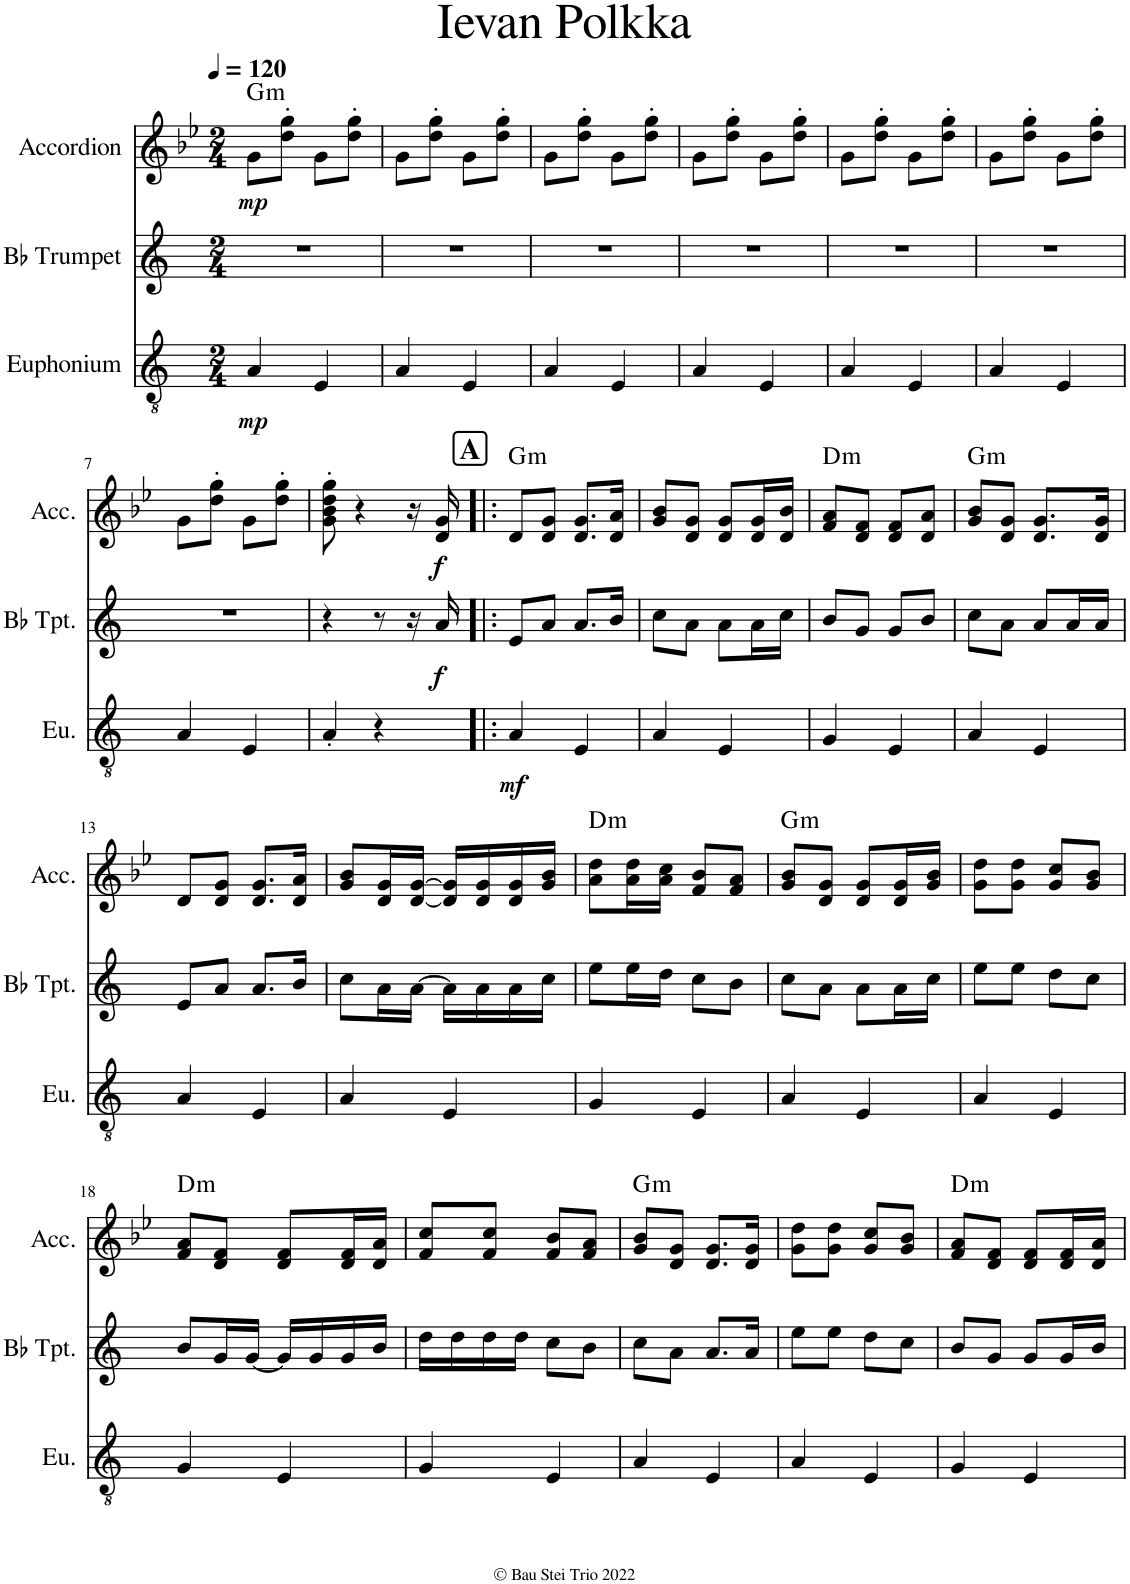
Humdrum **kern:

**kern	**dynam	**kern	**dynam	**kern	**dynam	**harte
*part3	*part3	*part2	*part2	*part1	*part1	*part1
*staff3	*staff3	*staff2	*staff2	*staff1	*staff1	*
*I"Euphonium	*	*I"Bb Trumpet	*	*I"Accordion	*	*
*I'Eu.	*	*I'Bb Tpt.	*	*I'Acc.	*	*
*clefGv2	*	*clefG2	*	*clefG2	*	*
*Trd1c2	*	*Trd1c2	*	*	*	*
*k[]	*	*k[]	*	*k[b-e-]	*	*
*M2/4	*	*M2/4	*	*M2/4	*	*
*MM120	*	*MM120	*	*MM120	*	*
=1	=1	=1	=1	=1	=1	=1
!	!LO:DY:b	!	!	!	!LO:DY:b	!LO:H:kt=m
4A/	mp	2r	.	8g\L	mp	G:min
.	.	.	.	8dd\' 8gg\'J	.	.
4E/	.	.	.	8g\L	.	.
.	.	.	.	8dd\' 8gg\'J	.	.
=2	=2	=2	=2	=2	=2	=2
4A/	.	2r	.	8g\L	.	.
.	.	.	.	8dd\' 8gg\'J	.	.
4E/	.	.	.	8g\L	.	.
.	.	.	.	8dd\' 8gg\'J	.	.
=3	=3	=3	=3	=3	=3	=3
4A/	.	2r	.	8g\L	.	.
.	.	.	.	8dd\' 8gg\'J	.	.
4E/	.	.	.	8g\L	.	.
.	.	.	.	8dd\' 8gg\'J	.	.
=4	=4	=4	=4	=4	=4	=4
4A/	.	2r	.	8g\L	.	.
.	.	.	.	8dd\' 8gg\'J	.	.
4E/	.	.	.	8g\L	.	.
.	.	.	.	8dd\' 8gg\'J	.	.
=5	=5	=5	=5	=5	=5	=5
4A/	.	2r	.	8g\L	.	.
.	.	.	.	8dd\' 8gg\'J	.	.
4E/	.	.	.	8g\L	.	.
.	.	.	.	8dd\' 8gg\'J	.	.
=6	=6	=6	=6	=6	=6	=6
4A/	.	2r	.	8g\L	.	.
.	.	.	.	8dd\' 8gg\'J	.	.
4E/	.	.	.	8g\L	.	.
.	.	.	.	8dd\' 8gg\'J	.	.
!!LO:LB:g=z
=7	=7	=7	=7	=7	=7	=7
4A/	.	2r	.	8g\L	.	.
.	.	.	.	8dd\' 8gg\'J	.	.
4E/	.	.	.	8g\L	.	.
.	.	.	.	8dd\' 8gg\'J	.	.
=8	=8	=8	=8	=8	=8	=8
4A'/	.	4r	.	8g\' 8b-\' 8dd\' 8gg\'	.	.
.	.	.	.	4r	.	.
4r	.	8r	.	.	.	.
.	.	16r	.	16r	.	.
!	!	!	!LO:DY:b	!	!LO:DY:b	!
.	.	16a/	f	16d/ 16g/	f	.
!!LO:REH:place=s1:a:B:cj:fs=14:t=A
=9!|:	=9!|:	=9!|:	=9!|:	=9!|:	=9!|:	=9!|:
!	!LO:DY:b	!	!	!	!	!LO:H:kt=m
4A/	mf	8e/L	.	8d/L	.	G:min
.	.	8a/J	.	8d/ 8g/J	.	.
4E/	.	8.a/L	.	8.d/ 8.g/L	.	.
.	.	16b/Jk	.	16d/ 16a/Jk	.	.
=10	=10	=10	=10	=10	=10	=10
4A/	.	8cc\L	.	8g/ 8b-/L	.	.
.	.	8a\J	.	8d/ 8g/J	.	.
4E/	.	8a\L	.	8d/ 8g/L	.	.
.	.	16a\L	.	16d/ 16g/L	.	.
.	.	16cc\JJ	.	16d/ 16b-/JJ	.	.
=11	=11	=11	=11	=11	=11	=11
!	!	!	!	!	!	!LO:H:kt=m
4G/	.	8b/L	.	8f/ 8a/L	.	D:min
.	.	8g/J	.	8d/ 8f/J	.	.
4E/	.	8g/L	.	8d/ 8f/L	.	.
.	.	8b/J	.	8d/ 8a/J	.	.
=12	=12	=12	=12	=12	=12	=12
!	!	!	!	!	!	!LO:H:kt=m
4A/	.	8cc\L	.	8g/ 8b-/L	.	G:min
.	.	8a\J	.	8d/ 8g/J	.	.
4E/	.	8a/L	.	8.d/ 8.g/L	.	.
.	.	16a/L	.	.	.	.
.	.	16a/JJ	.	16d/ 16g/Jk	.	.
!!LO:LB:g=z
=13	=13	=13	=13	=13	=13	=13
4A/	.	8e/L	.	8d/L	.	.
.	.	8a/J	.	8d/ 8g/J	.	.
4E/	.	8.a/L	.	8.d/ 8.g/L	.	.
.	.	16b/Jk	.	16d/ 16a/Jk	.	.
=14	=14	=14	=14	=14	=14	=14
4A/	.	8cc\L	.	8g/ 8b-/L	.	.
.	.	16a\L	.	16d/ 16g/L	.	.
.	.	[16a\JJ	.	[16d/ [16g/JJ	.	.
4E/	.	16a\LL]	.	16d/] 16g/]LL	.	.
.	.	16a\	.	16d/ 16g/	.	.
.	.	16a\	.	16d/ 16g/	.	.
.	.	16cc\JJ	.	16g/ 16b-/JJ	.	.
=15	=15	=15	=15	=15	=15	=15
!	!	!	!	!	!	!LO:H:kt=m
4G/	.	8ee\L	.	8a\ 8dd\L	.	D:min
.	.	16ee\L	.	16a\ 16dd\L	.	.
.	.	16dd\JJ	.	16a\ 16cc\JJ	.	.
4E/	.	8cc\L	.	8f/ 8b-/L	.	.
.	.	8b\J	.	8f/ 8a/J	.	.
=16	=16	=16	=16	=16	=16	=16
!	!	!	!	!	!	!LO:H:kt=m
4A/	.	8cc\L	.	8g/ 8b-/L	.	G:min
.	.	8a\J	.	8d/ 8g/J	.	.
4E/	.	8a\L	.	8d/ 8g/L	.	.
.	.	16a\L	.	16d/ 16g/L	.	.
.	.	16cc\JJ	.	16g/ 16b-/JJ	.	.
=17	=17	=17	=17	=17	=17	=17
4A/	.	8ee\L	.	8g\ 8dd\L	.	.
.	.	8ee\J	.	8g\ 8dd\J	.	.
4E/	.	8dd\L	.	8g/ 8cc/L	.	.
.	.	8cc\J	.	8g/ 8b-/J	.	.
!!LO:LB:g=z
=18	=18	=18	=18	=18	=18	=18
!	!	!	!	!	!	!LO:H:kt=m
4G/	.	8b/L	.	8f/ 8a/L	.	D:min
.	.	16g/L	.	8d/ 8f/J	.	.
.	.	[16g/JJ	.	.	.	.
4E/	.	16g/LL]	.	8d/ 8f/L	.	.
.	.	16g/	.	.	.	.
.	.	16g/	.	16d/ 16f/L	.	.
.	.	16b/JJ	.	16d/ 16a/JJ	.	.
=19	=19	=19	=19	=19	=19	=19
4G/	.	16dd\LL	.	8f/ 8cc/L	.	.
.	.	16dd\	.	.	.	.
.	.	16dd\	.	8f/ 8cc/J	.	.
.	.	16dd\JJ	.	.	.	.
4E/	.	8cc\L	.	8f/ 8b-/L	.	.
.	.	8b\J	.	8f/ 8a/J	.	.
=20	=20	=20	=20	=20	=20	=20
!	!	!	!	!	!	!LO:H:kt=m
4A/	.	8cc\L	.	8g/ 8b-/L	.	G:min
.	.	8a\J	.	8d/ 8g/J	.	.
4E/	.	8.a/L	.	8.d/ 8.g/L	.	.
.	.	16a/Jk	.	16d/ 16g/Jk	.	.
=21	=21	=21	=21	=21	=21	=21
4A/	.	8ee\L	.	8g\ 8dd\L	.	.
.	.	8ee\J	.	8g\ 8dd\J	.	.
4E/	.	8dd\L	.	8g/ 8cc/L	.	.
.	.	8cc\J	.	8g/ 8b-/J	.	.
=22	=22	=22	=22	=22	=22	=22
!	!	!	!	!	!	!LO:H:kt=m
4G/	.	8b/L	.	8f/ 8a/L	.	D:min
.	.	8g/J	.	8d/ 8f/J	.	.
4E/	.	8g/L	.	8d/ 8f/L	.	.
.	.	16g/L	.	16d/ 16f/L	.	.
.	.	16b/JJ	.	16d/ 16a/JJ	.	.
=	=	=	=	=	=	=
*-	*-	*-	*-	*-	*-	*-
